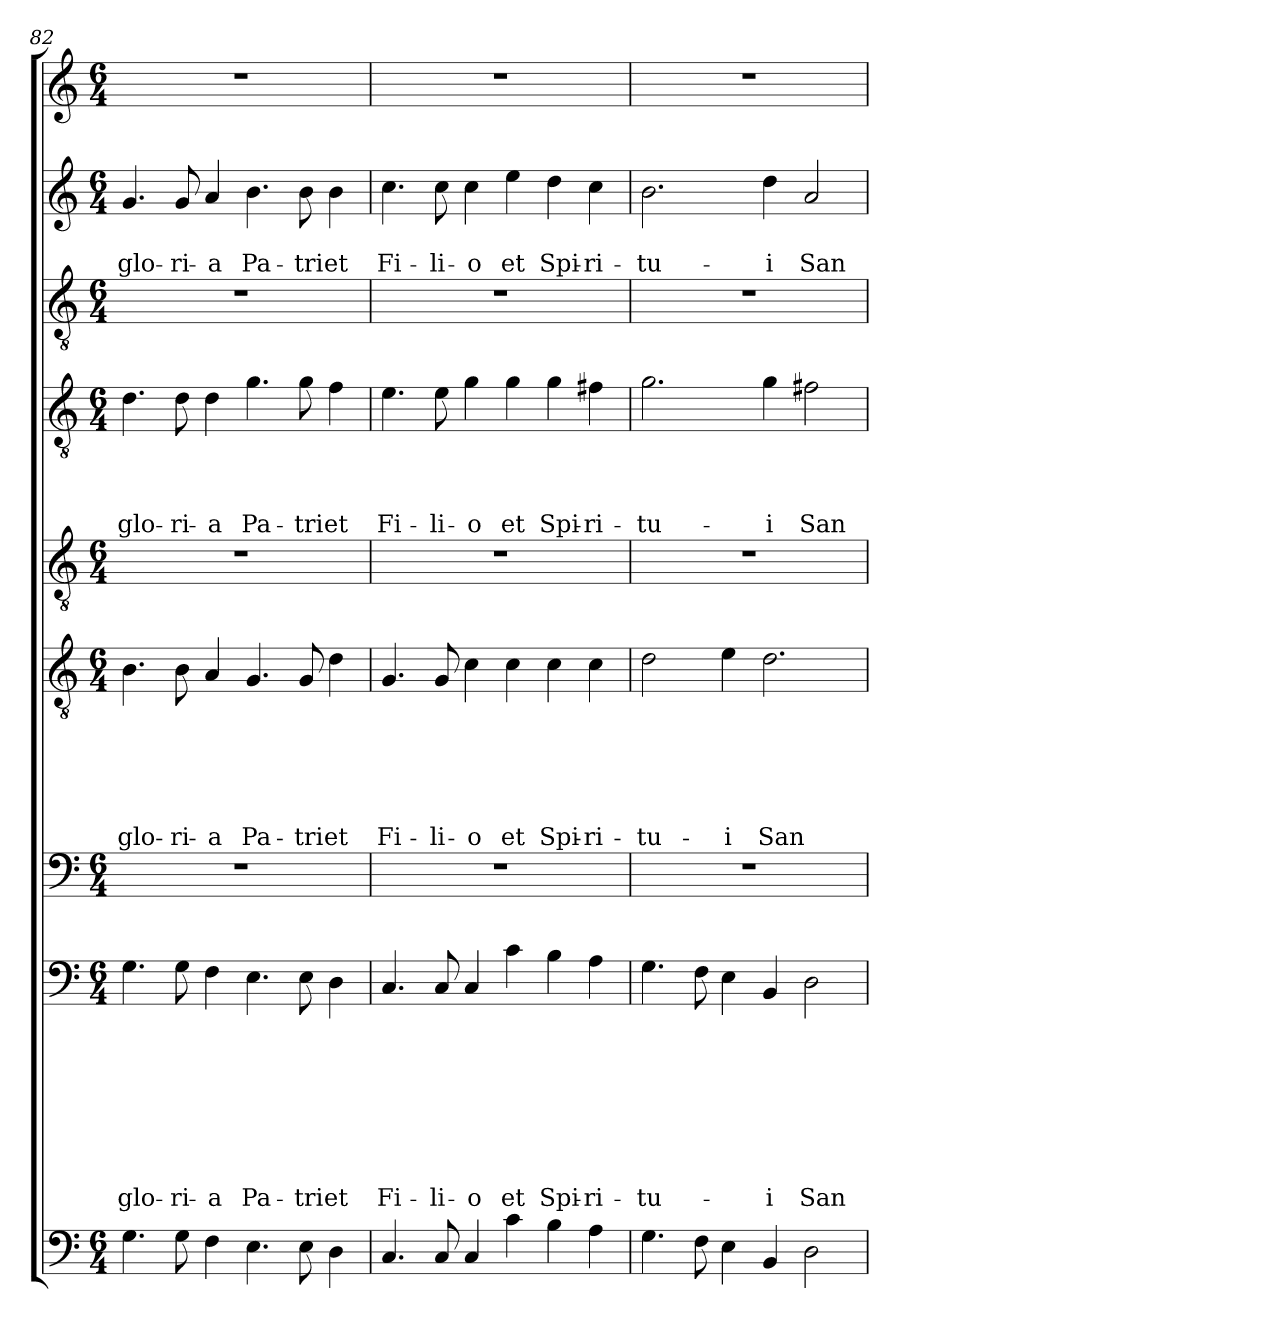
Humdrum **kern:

**kern	**kern	**text	**text	**text	**text	**text	**text	**text	**text	**kern	**kern	**text	**text	**text	**text	**text	**text	**kern	**kern	**text	**text	**text	**text	**kern	**kern	**text	**text	**kern
*part9	*part8	*part8	*part8	*part8	*part8	*part8	*part8	*part8	*part8	*part7	*part6	*part6	*part6	*part6	*part6	*part6	*part6	*part5	*part4	*part4	*part4	*part4	*part4	*part3	*part2	*part2	*part2	*part1
*staff9	*staff8	*staff8	*staff8	*staff8	*staff8	*staff8	*staff8	*staff8	*staff8	*staff7	*staff6	*staff6	*staff6	*staff6	*staff6	*staff6	*staff6	*staff5	*staff4	*staff4	*staff4	*staff4	*staff4	*staff3	*staff2	*staff2	*staff2	*staff1
!!LO:PB:g=z
*clefF4	*clefF4	*	*	*	*	*	*	*	*	*clefF4	*clefGv2	*	*	*	*	*	*	*clefGv2	*clefGv2	*	*	*	*	*clefGv2	*clefG2	*	*	*clefG2
*k[]	*k[]	*	*	*	*	*	*	*	*	*k[]	*k[]	*	*	*	*	*	*	*k[]	*k[]	*	*	*	*	*k[]	*k[]	*	*	*k[]
*C:	*C:	*	*	*	*	*	*	*	*	*C:	*C:	*	*	*	*	*	*	*C:	*C:	*	*	*	*	*C:	*C:	*	*	*C:
*M6/4	*M6/4	*	*	*	*	*	*	*	*	*M6/4	*M6/4	*	*	*	*	*	*	*M6/4	*M6/4	*	*	*	*	*M6/4	*M6/4	*	*	*M6/4
=82	=82	=82	=82	=82	=82	=82	=82	=82	=82	=82	=82	=82	=82	=82	=82	=82	=82	=82	=82	=82	=82	=82	=82	=82	=82	=82	=82	=82
4.G\	4.G\	.	.	.	.	.	.	.	glo-	1.r	4.B\	.	.	.	.	.	glo-	1.r	4.d\	.	.	.	glo-	1.r	4.g/	.	glo-	1.r
8G\	8G\	.	.	.	.	.	.	.	-ri-	.	8B\	.	.	.	.	.	-ri-	.	8d\	.	.	.	-ri-	.	8g/	.	-ri-	.
4F\	4F\	.	.	.	.	.	.	.	-a	.	4A/	.	.	.	.	.	-a	.	4d\	.	.	.	-a	.	4a/	.	-a	.
4.E\	4.E\	.	.	.	.	.	.	.	Pa-	.	4.G/	.	.	.	.	.	Pa-	.	4.g\	.	.	.	Pa-	.	4.b\	.	Pa-	.
8E\	8E\	.	.	.	.	.	.	.	-tri	.	8G/	.	.	.	.	.	-tri	.	8g\	.	.	.	-tri	.	8b\	.	-tri	.
4D\	4D\	.	.	.	.	.	.	.	et	.	4d\	.	.	.	.	.	et	.	4f\	.	.	.	et	.	4b\	.	et	.
=83	=83	=83	=83	=83	=83	=83	=83	=83	=83	=83	=83	=83	=83	=83	=83	=83	=83	=83	=83	=83	=83	=83	=83	=83	=83	=83	=83	=83
4.C/	4.C/	.	.	.	.	.	.	.	Fi-	1.r	4.G/	.	.	.	.	.	Fi-	1.r	4.e\	.	.	.	Fi-	1.r	4.cc\	.	Fi-	1.r
8C/	8C/	.	.	.	.	.	.	.	-li-	.	8G/	.	.	.	.	.	-li-	.	8e\	.	.	.	-li-	.	8cc\	.	-li-	.
4C/	4C/	.	.	.	.	.	.	.	-o	.	4c\	.	.	.	.	.	-o	.	4g\	.	.	.	-o	.	4cc\	.	-o	.
4c\	4c\	.	.	.	.	.	.	.	et	.	4c\	.	.	.	.	.	et	.	4g\	.	.	.	et	.	4ee\	.	et	.
4B\	4B\	.	.	.	.	.	.	.	Spi-	.	4c\	.	.	.	.	.	Spi-	.	4g\	.	.	.	Spi-	.	4dd\	.	Spi-	.
4A\	4A\	.	.	.	.	.	.	.	-ri-	.	4c\	.	.	.	.	.	-ri-	.	4f#X\	.	.	.	-ri-	.	4cc\	.	-ri-	.
=84	=84	=84	=84	=84	=84	=84	=84	=84	=84	=84	=84	=84	=84	=84	=84	=84	=84	=84	=84	=84	=84	=84	=84	=84	=84	=84	=84	=84
4.G\	4.G\	.	.	.	.	.	.	.	-tu-	1.r	2d\	.	.	.	.	.	-tu-	1.r	2.g\	.	.	.	-tu-	1.r	2.b\	.	-tu-	1.r
8F\	8F\	.	.	.	.	.	.	.	.	.	.	.	.	.	.	.	.	.	.	.	.	.	.	.	.	.	.	.
4E\	4E\	.	.	.	.	.	.	.	.	.	4e\	.	.	.	.	.	-i	.	.	.	.	.	.	.	.	.	.	.
4BB/	4BB/	.	.	.	.	.	.	.	-i	.	2.d\	.	.	.	.	.	San-	.	4g\	.	.	.	-i	.	4dd\	.	-i	.
2D\	2D\	.	.	.	.	.	.	.	San-	.	.	.	.	.	.	.	.	.	2f#X\	.	.	.	San-	.	2a/	.	San-	.
=	=	=	=	=	=	=	=	=	=	=	=	=	=	=	=	=	=	=	=	=	=	=	=	=	=	=	=	=
*-	*-	*-	*-	*-	*-	*-	*-	*-	*-	*-	*-	*-	*-	*-	*-	*-	*-	*-	*-	*-	*-	*-	*-	*-	*-	*-	*-	*-
